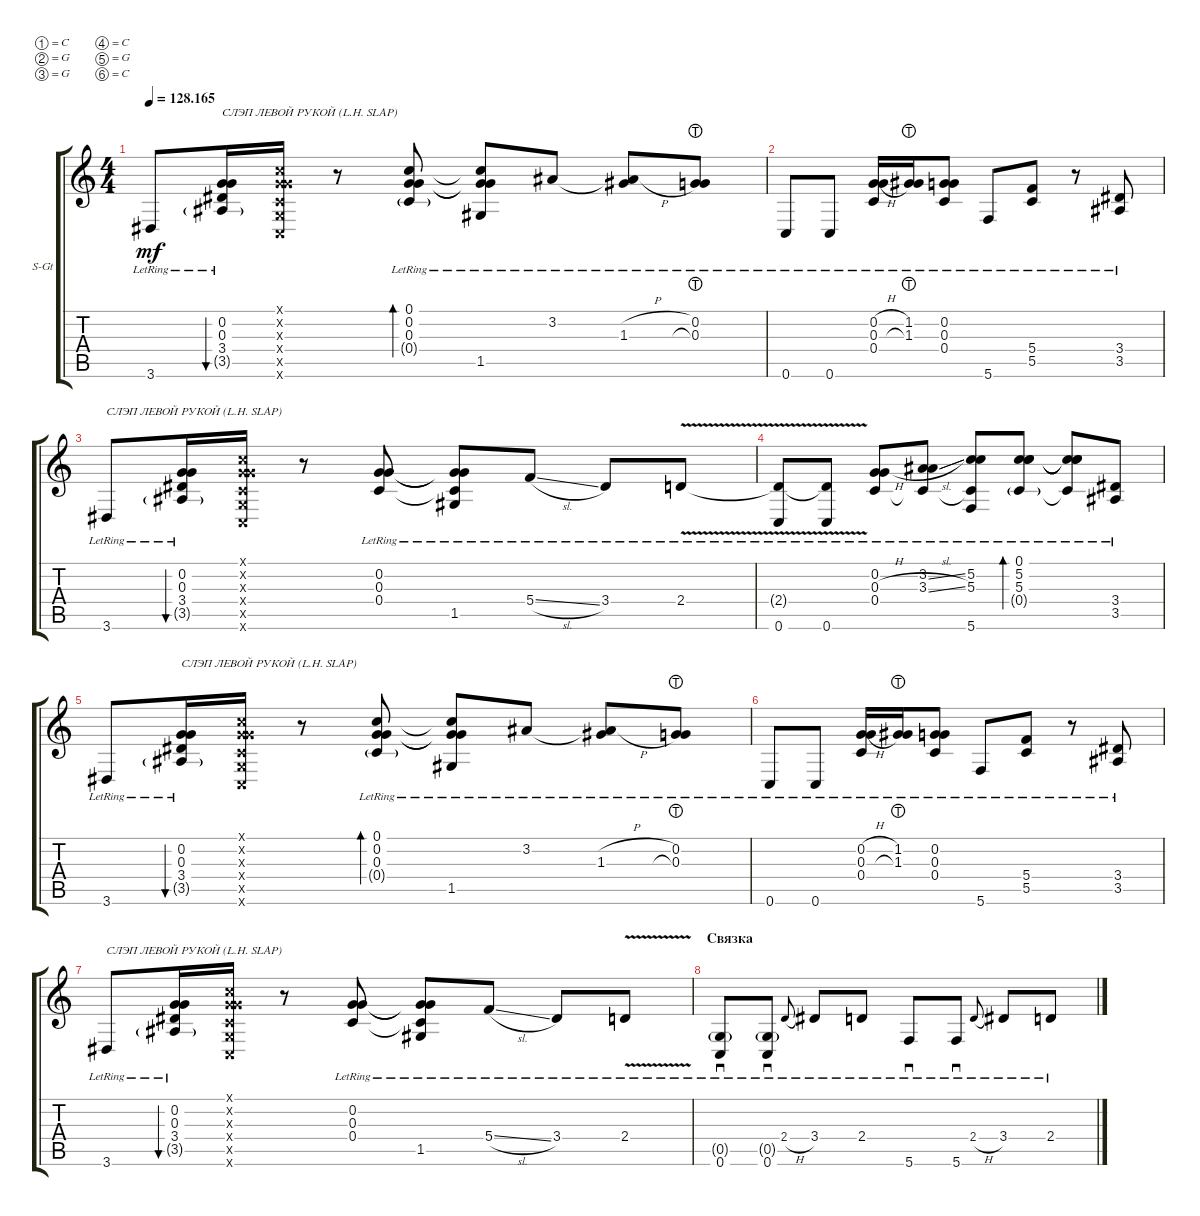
\defaultSystemsLayout 4
\bracketExtendMode groupsimilarinstruments
\firstSystemTrackNameOrientation horizontal
\otherSystemsTrackNameOrientation horizontal
\track ("Steel Guitar" "S-Gt") {instrument acousticguitarsteel}
\staff {score tabs}
\tuning (C4 G3 G3 C3 G2 C2)
\ts (4 4)
\tempo
128.165
\accidentals auto
\clef g2
\ottava regular
\simile none
\ks c
3.6{lr}.8{dy mf} (0.2{lr} 0.3{lr} 3.4{lr} 3.5{g lr}).16{bu 30 txt "СЛЭП ЛЕВОЙ РУКОЙ (L.H. SLAP)"} (0.1{x} 0.2{x} 0.4{x} 0.3{x} 0.5{x} 0.6{x}).16 r.8 (0.1{lr} 0.2{lr} 0.3{lr} 0.4{g lr}).8{bd 30} (1.5{lr} 0.1{lr t} 0.2{lr t} 0.3{lr t}).8 3.2{lr}.8 (1.3{lr} 3.2{h lr t}).8 (0.2{lr} 0.3{lht lr}).8 |
0.6{lr}.8 0.6{lr}.8 (0.2{h lr} 0.3{lr} 0.4{lr}).16 (1.2{lr} 1.3{lht lr}).16 (0.2{lr} 0.3{lr} 0.4{lr}).8 5.6{lr}.8 (5.5{lr} 5.4{lr}).8 r.8 (3.4{lr} 3.5{lr}).8 |
3.6{lr}.8{txt "СЛЭП ЛЕВОЙ РУКОЙ (L.H. SLAP)"} (0.2{lr} 0.3{lr} 3.4{lr} 3.5{g lr}).16{bu 30} (0.1{x} 0.2{x} 0.4{x} 0.3{x} 0.5{x} 0.6{x}).16 r.8 (0.2{lr} 0.3{lr} 0.4{lr}).8 (1.5{lr} 0.2{lr t} 0.3{lr t} 0.4{lr t}).8 5.4{sl lr}.8 3.4{lr}.8 2.4{v lr}.8 |
(0.6{lr} 2.4{v lr t}).8 (0.6{lr} 2.4{v lr t}).8 (0.2{h lr} 0.3{h lr} 0.4{lr}).8 (3.2{sl lr} 3.3{sl lr} 0.4{lr t}).8 (5.6{lr} 5.2{lr} 5.3{lr} 0.4{lr t}).8 (0.4{g lr} 5.3{lr} 5.2{lr} 0.1{lr}).8{bd 30} (0.1{lr t} 5.2{lr t} 5.3{lr t} 0.4{lr t}).8 (3.4{lr} 3.5{lr}).8 |
3.6{lr}.8 (0.2{lr} 0.3{lr} 3.4{lr} 3.5{g lr}).16{bu 30 txt "СЛЭП ЛЕВОЙ РУКОЙ (L.H. SLAP)"} (0.1{x} 0.2{x} 0.4{x} 0.3{x} 0.5{x} 0.6{x}).16 r.8 (0.1{lr} 0.2{lr} 0.3{lr} 0.4{g lr}).8{bd 30} (1.5{lr} 0.1{lr t} 0.2{lr t} 0.3{lr t}).8 3.2{lr}.8 (1.3{lr} 3.2{h lr t}).8 (0.2{lr} 0.3{lht lr}).8 |
0.6{lr}.8 0.6{lr}.8 (0.2{h lr} 0.3{lr} 0.4{lr}).16 (1.2{lr} 1.3{lht lr}).16 (0.2{lr} 0.3{lr} 0.4{lr}).8 5.6{lr}.8 (5.5{lr} 5.4{lr}).8 r.8 (3.4{lr} 3.5{lr}).8 |
3.6{lr}.8{txt "СЛЭП ЛЕВОЙ РУКОЙ (L.H. SLAP)"} (0.2{lr} 0.3{lr} 3.4{lr} 3.5{g lr}).16{bu 30} (0.1{x} 0.2{x} 0.4{x} 0.3{x} 0.5{x} 0.6{x}).16 r.8 (0.2{lr} 0.3{lr} 0.4{lr}).8 (1.5{lr} 0.2{lr t} 0.3{lr t} 0.4{lr t}).8 5.4{sl lr}.8 3.4{lr}.8 2.4{v lr}.8 |
\section ("" "Связка")
(0.6{lr} 0.5{g lr}).8{sd} (0.6{lr} 0.5{g lr}).8{sd} 2.4{h lr}.8{gr onbeat} 3.4{lr}.8 2.4{lr}.8 5.6{lr}.8{sd} 5.6{lr}.8{sd} 2.4{h lr}.8{gr onbeat} 3.4{lr}.8 2.4{lr}.8
